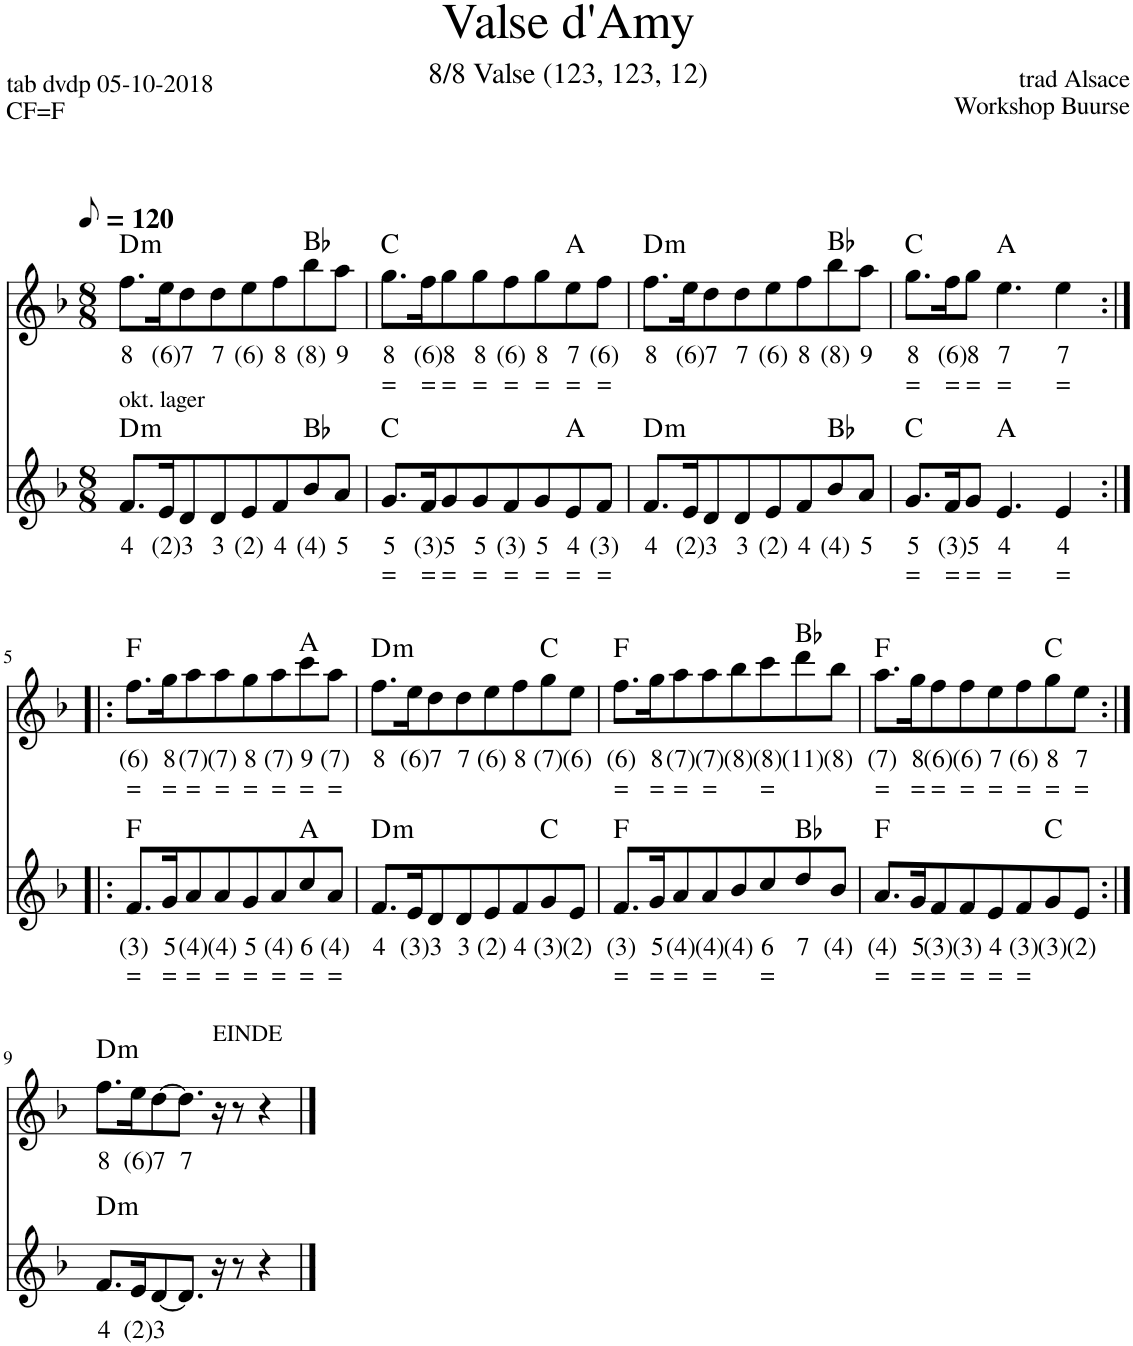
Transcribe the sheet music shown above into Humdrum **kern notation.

**kern	**text	**text	**kern	**text	**text	**harte
*part2	*part2	*part2	*part1	*part1	*part1	*part1
*staff2	*staff2	*staff2	*staff1	*staff1	*staff1	*
*I"Stem	*	*	*I"Stem	*	*	*
*clefG2	*	*	*clefG2	*	*	*
*k[b-]	*	*	*k[b-]	*	*	*
*M8/8	*	*	*M8/8	*	*	*
*MM60	*	*	*MM60	*	*	*
=1	=1	=1	=1	=1	=1	=1
!LO:TX:a:t=okt. lager	!	!	!	!	!	!
!	!LO:LY:b	!	!	!LO:LY:b	!	!LO:H:kt=m
8.f/L	4	.	8.ff\L	8	.	D:min
!	!LO:LY:b	!	!	!LO:LY:b	!	!
16e/K	(2)	.	16ee\K	(6)	.	.
!	!LO:LY:b	!	!	!LO:LY:b	!	!
8d/	3	.	8dd\	7	.	.
!	!LO:LY:b	!	!	!LO:LY:b	!	!
8d/	3	.	8dd\	7	.	.
!	!LO:LY:b	!	!	!LO:LY:b	!	!
8e/	(2)	.	8ee\	(6)	.	.
!	!LO:LY:b	!	!	!LO:LY:b	!	!
8f/	4	.	8ff\	8	.	.
!	!LO:LY:b	!	!	!LO:LY:b	!	!
8b-/	(4)	.	8bb-\	(8)	.	Bb:maj
!	!LO:LY:b	!	!	!LO:LY:b	!	!
8a/J	5	.	8aa\J	9	.	.
=2	=2	=2	=2	=2	=2	=2
!	!LO:LY:b	!LO:LY:b	!	!LO:LY:b	!LO:LY:b	!
8.g/L	5	=	8.gg\L	8	=	C:maj
!	!LO:LY:b	!LO:LY:b	!	!LO:LY:b	!LO:LY:b	!
16f/K	(3)	=	16ff\K	(6)	=	.
!	!LO:LY:b	!LO:LY:b	!	!LO:LY:b	!LO:LY:b	!
8g/	5	=	8gg\	8	=	.
!	!LO:LY:b	!LO:LY:b	!	!LO:LY:b	!LO:LY:b	!
8g/	5	=	8gg\	8	=	.
!	!LO:LY:b	!LO:LY:b	!	!LO:LY:b	!LO:LY:b	!
8f/	(3)	=	8ff\	(6)	=	.
!	!LO:LY:b	!LO:LY:b	!	!LO:LY:b	!LO:LY:b	!
8g/	5	=	8gg\	8	=	.
!	!LO:LY:b	!LO:LY:b	!	!LO:LY:b	!LO:LY:b	!
8e/	4	=	8ee\	7	=	A:maj
!	!LO:LY:b	!LO:LY:b	!	!LO:LY:b	!LO:LY:b	!
8f/J	(3)	=	8ff\J	(6)	=	.
=3	=3	=3	=3	=3	=3	=3
!	!LO:LY:b	!	!	!LO:LY:b	!	!LO:H:kt=m
8.f/L	4	.	8.ff\L	8	.	D:min
!	!LO:LY:b	!	!	!LO:LY:b	!	!
16e/K	(2)	.	16ee\K	(6)	.	.
!	!LO:LY:b	!	!	!LO:LY:b	!	!
8d/	3	.	8dd\	7	.	.
!	!LO:LY:b	!	!	!LO:LY:b	!	!
8d/	3	.	8dd\	7	.	.
!	!LO:LY:b	!	!	!LO:LY:b	!	!
8e/	(2)	.	8ee\	(6)	.	.
!	!LO:LY:b	!	!	!LO:LY:b	!	!
8f/	4	.	8ff\	8	.	.
!	!LO:LY:b	!	!	!LO:LY:b	!	!
8b-/	(4)	.	8bb-\	(8)	.	Bb:maj
!	!LO:LY:b	!	!	!LO:LY:b	!	!
8a/J	5	.	8aa\J	9	.	.
=4	=4	=4	=4	=4	=4	=4
!	!LO:LY:b	!LO:LY:b	!	!LO:LY:b	!LO:LY:b	!
8.g/L	5	=	8.gg\L	8	=	C:maj
!	!LO:LY:b	!LO:LY:b	!	!LO:LY:b	!LO:LY:b	!
16f/K	(3)	=	16ff\K	(6)	=	.
!	!LO:LY:b	!LO:LY:b	!	!LO:LY:b	!LO:LY:b	!
8g/J	5	=	8gg\J	8	=	.
!	!LO:LY:b	!LO:LY:b	!	!LO:LY:b	!LO:LY:b	!
4.e/	4	=	4.ee\	7	=	A:maj
!	!LO:LY:b	!LO:LY:b	!	!LO:LY:b	!LO:LY:b	!
4e/	4	=	4ee\	7	=	.
!!LO:LB:g=z
=5:|!|:	=5:|!|:	=5:|!|:	=5:|!|:	=5:|!|:	=5:|!|:	=5:|!|:
!	!LO:LY:b	!LO:LY:b	!	!LO:LY:b	!LO:LY:b	!
8.f/L	(3)	=	8.ff\L	(6)	=	F:maj
!	!LO:LY:b	!LO:LY:b	!	!LO:LY:b	!LO:LY:b	!
16g/K	5	=	16gg\K	8	=	.
!	!LO:LY:b	!LO:LY:b	!	!LO:LY:b	!LO:LY:b	!
8a/	(4)	=	8aa\	(7)	=	.
!	!LO:LY:b	!LO:LY:b	!	!LO:LY:b	!LO:LY:b	!
8a/	(4)	=	8aa\	(7)	=	.
!	!LO:LY:b	!LO:LY:b	!	!LO:LY:b	!LO:LY:b	!
8g/	5	=	8gg\	8	=	.
!	!LO:LY:b	!LO:LY:b	!	!LO:LY:b	!LO:LY:b	!
8a/	(4)	=	8aa\	(7)	=	.
!	!LO:LY:b	!LO:LY:b	!	!LO:LY:b	!LO:LY:b	!
8cc/	6	=	8ccc\	9	=	A:maj
!	!LO:LY:b	!LO:LY:b	!	!LO:LY:b	!LO:LY:b	!
8a/J	(4)	=	8aa\J	(7)	=	.
=6	=6	=6	=6	=6	=6	=6
!	!LO:LY:b	!	!	!LO:LY:b	!	!LO:H:kt=m
8.f/L	4	.	8.ff\L	8	.	D:min
!	!LO:LY:b	!	!	!LO:LY:b	!	!
16e/K	(3)	.	16ee\K	(6)	.	.
!	!LO:LY:b	!	!	!LO:LY:b	!	!
8d/	3	.	8dd\	7	.	.
!	!LO:LY:b	!	!	!LO:LY:b	!	!
8d/	3	.	8dd\	7	.	.
!	!LO:LY:b	!	!	!LO:LY:b	!	!
8e/	(2)	.	8ee\	(6)	.	.
!	!LO:LY:b	!	!	!LO:LY:b	!	!
8f/	4	.	8ff\	8	.	.
!	!LO:LY:b	!	!	!LO:LY:b	!	!
8g/	(3)	.	8gg\	(7)	.	C:maj
!	!LO:LY:b	!	!	!LO:LY:b	!	!
8e/J	(2)	.	8ee\J	(6)	.	.
=7	=7	=7	=7	=7	=7	=7
!	!LO:LY:b	!LO:LY:b	!	!LO:LY:b	!LO:LY:b	!
8.f/L	(3)	=	8.ff\L	(6)	=	F:maj
!	!LO:LY:b	!LO:LY:b	!	!LO:LY:b	!LO:LY:b	!
16g/K	5	=	16gg\K	8	=	.
!	!LO:LY:b	!LO:LY:b	!	!LO:LY:b	!LO:LY:b	!
8a/	(4)	=	8aa\	(7)	=	.
!	!LO:LY:b	!LO:LY:b	!	!LO:LY:b	!LO:LY:b	!
8a/	(4)	=	8aa\	(7)	=	.
!	!LO:LY:b	!	!	!LO:LY:b	!	!
8b-/	(4)	.	8bb-\	(8)	.	.
!	!LO:LY:b	!LO:LY:b	!	!LO:LY:b	!LO:LY:b	!
8cc/	6	=	8ccc\	(8)	=	.
!	!LO:LY:b	!	!	!LO:LY:b	!	!
8dd/	7	.	8ddd\	(11)	.	Bb:maj
!	!LO:LY:b	!	!	!LO:LY:b	!	!
8b-/J	(4)	.	8bb-\J	(8)	.	.
=8	=8	=8	=8	=8	=8	=8
!	!LO:LY:b	!LO:LY:b	!	!LO:LY:b	!LO:LY:b	!
8.a/L	(4)	=	8.aa\L	(7)	=	F:maj
!	!LO:LY:b	!LO:LY:b	!	!LO:LY:b	!LO:LY:b	!
16g/K	5	=	16gg\K	8	=	.
!	!LO:LY:b	!LO:LY:b	!	!LO:LY:b	!LO:LY:b	!
8f/	(3)	=	8ff\	(6)	=	.
!	!LO:LY:b	!LO:LY:b	!	!LO:LY:b	!LO:LY:b	!
8f/	(3)	=	8ff\	(6)	=	.
!	!LO:LY:b	!LO:LY:b	!	!LO:LY:b	!LO:LY:b	!
8e/	4	=	8ee\	7	=	.
!	!LO:LY:b	!LO:LY:b	!	!LO:LY:b	!LO:LY:b	!
8f/	(3)	=	8ff\	(6)	=	.
!	!LO:LY:b	!	!	!LO:LY:b	!LO:LY:b	!
8g/	(3)	.	8gg\	8	=	C:maj
!	!LO:LY:b	!	!	!LO:LY:b	!LO:LY:b	!
8e/J	(2)	.	8ee\J	7	=	.
!!LO:LB:g=z
=9:|!	=9:|!	=9:|!	=9:|!	=9:|!	=9:|!	=9:|!
!	!LO:LY:b	!	!	!LO:LY:b	!	!LO:H:kt=m
8.f/L	4	.	8.ff\L	8	.	D:min
!	!LO:LY:b	!	!	!LO:LY:b	!	!
16e/K	(2)	.	16ee\K	(6)	.	.
!	!LO:LY:b	!	!	!LO:LY:b	!	!
[8d/	3	.	[8dd\	7	.	.
!	!	!	!	!LO:LY:b	!	!
8.d/J]	.	.	8.dd\J]	7	.	.
!	!	!	!LO:TX:a:t=EINDE	!	!	!
16r	.	.	16r	.	.	.
8r	.	.	8r	.	.	.
4r	.	.	4r	.	.	.
==	==	==	==	==	==	==
*-	*-	*-	*-	*-	*-	*-
